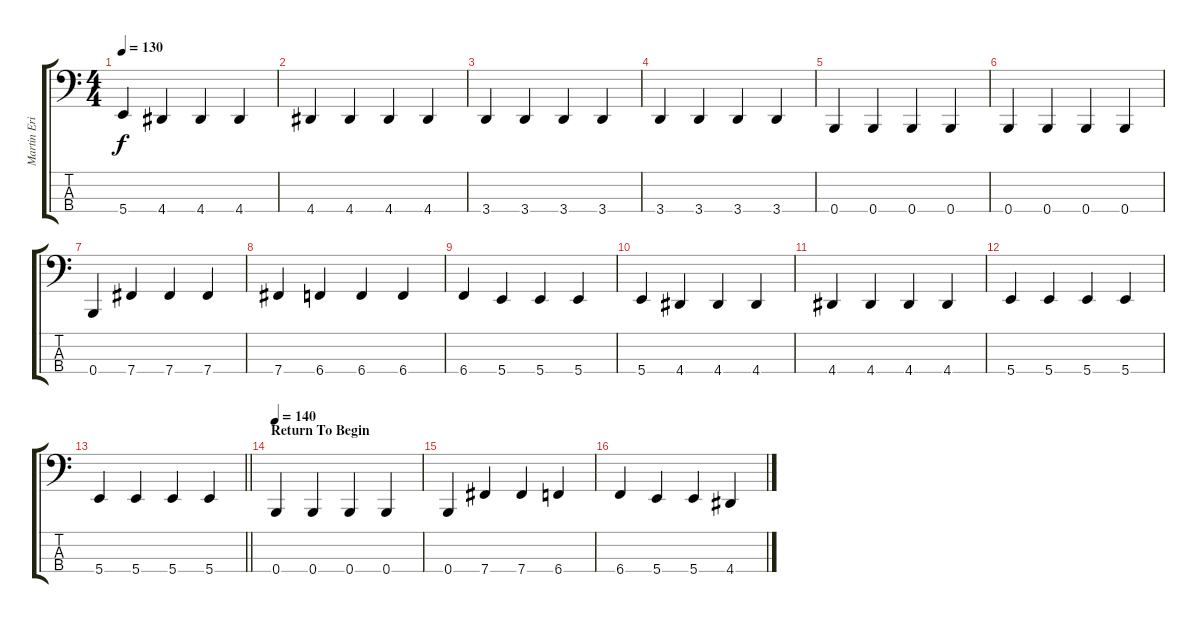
\track ("Martin Eric Ain" "Martin Eri") {instrument electricbasspick}
\staff {score tabs}
\tuning (D2 A1 E1 B0) {hide}
\ts (4 4)
\tempo 130
\clef f4
\ks c
5.4.4{dy f} 4.4.4 4.4.4 4.4.4 |
4.4.4 4.4.4 4.4.4 4.4.4 |
3.4.4 3.4.4 3.4.4 3.4.4 |
3.4.4 3.4.4 3.4.4 3.4.4 |
0.4.4 0.4.4 0.4.4 0.4.4 |
0.4.4 0.4.4 0.4.4 0.4.4 |
0.4.4 7.4.4 7.4.4 7.4.4 |
7.4.4 6.4.4 6.4.4 6.4.4 |
6.4.4 5.4.4 5.4.4 5.4.4 |
5.4.4 4.4.4 4.4.4 4.4.4 |
4.4.4 4.4.4 4.4.4 4.4.4 |
5.4.4 5.4.4 5.4.4 5.4.4 |
\barLineRight lightlight
5.4.4 5.4.4 5.4.4 5.4.4 |
\section ("" "Return To Begin")
\tempo 140
0.4.4 0.4.4 0.4.4 0.4.4 |
0.4.4 7.4.4 7.4.4 6.4.4 |
6.4.4 5.4.4 5.4.4 4.4.4
